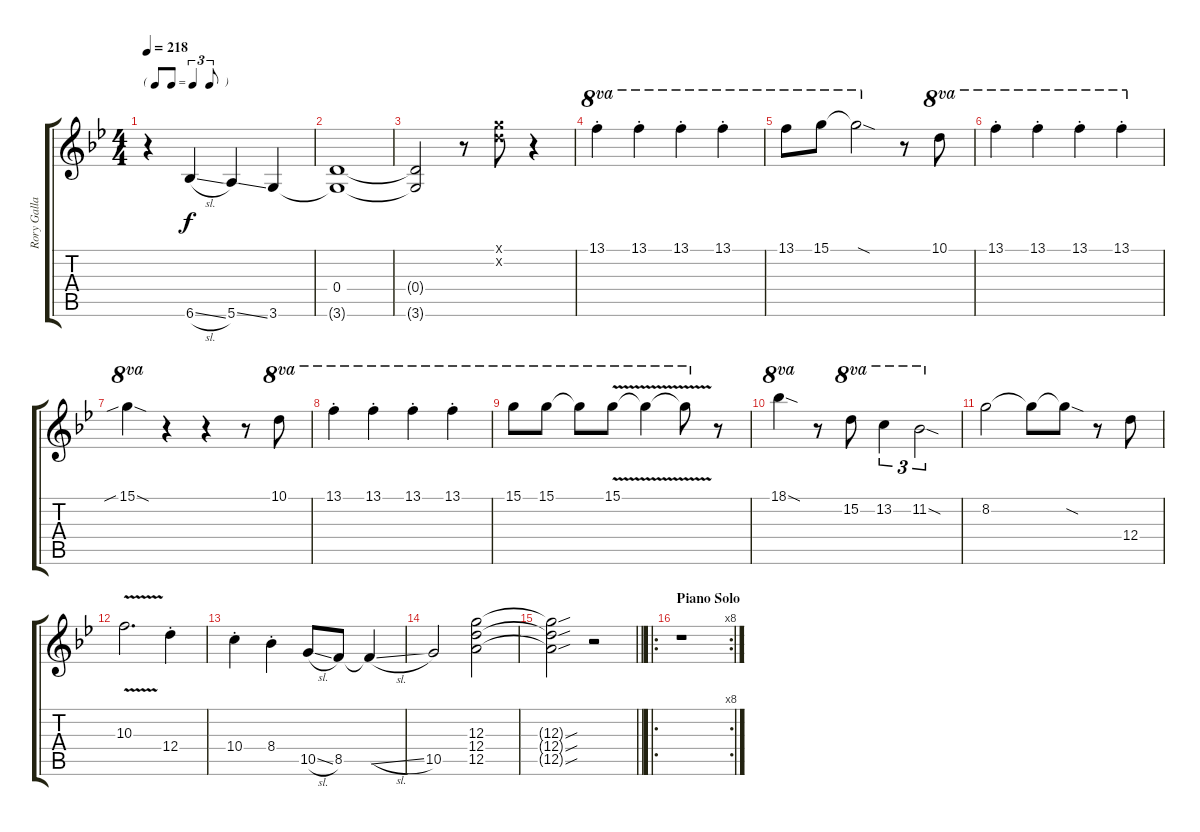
\track ("Rory Gallagher - Gtr.2" "Rory Galla") {instrument overdrivenguitar}
\staff {score tabs}
\tuning (E4 B3 G3 D3 A2 E2) {hide}
\ts (4 4)
\tf triplet8th
\tempo 218
\clef g2
\ks bb
r.4{dy f} 6.6{sl}.4 5.6{ss}.4 3.6.4 |
(0.4 3.6{t}).1 |
(0.4{t} 3.6{t}).2 r.8 (3.1{x} 3.2{x}).8 r.4 |
13.1{st}.4{ot 8va} 13.1{st}.4{ot 8va} 13.1{st}.4{ot 8va} 13.1{st}.4{ot 8va} |
13.1.8{ot 8va} 15.1.8{ot 8va} 15.1{sod t}.2{ot 8va} r.8 10.1.8{ot 8va} |
13.1{st}.4{ot 8va} 13.1{st}.4{ot 8va} 13.1{st}.4{ot 8va} 13.1{st}.4{ot 8va} |
15.1{sib sod}.4{ot 8va} r.4 r.4 r.8 10.1.8{ot 8va} |
13.1{st}.4{ot 8va} 13.1{st}.4{ot 8va} 13.1{st}.4{ot 8va} 13.1{st}.4{ot 8va} |
15.1.8{ot 8va} 15.1.8{ot 8va} 15.1{t}.8{ot 8va} 15.1{v}.8{ot 8va} 15.1{v t}.4{ot 8va} 15.1{v t}.8{ot 8va} r.8 |
18.1{sod}.4{ot 8va} r.8 15.2.8{ot 8va} 13.2.4{tu (3 2) ot 8va} 11.2{sod}.2{tu (3 2) ot 8va} |
8.2.2 8.2{t}.8 8.2{sod t}.8 r.8 12.4.8 |
10.3{v}.2{d} 12.4{st}.4 |
10.4{st}.4 8.4{st}.4 10.5{sl}.8 8.5.8 8.5{sl t}.4 |
10.5.2 (12.3 12.4 12.5).2 |
\barLineRight lightlight
(12.3{sou t} 12.4{sou t} 12.5{sou t}).2 r.2 |
\ro
\rc 8
\section ("" "Piano Solo")
r.1
